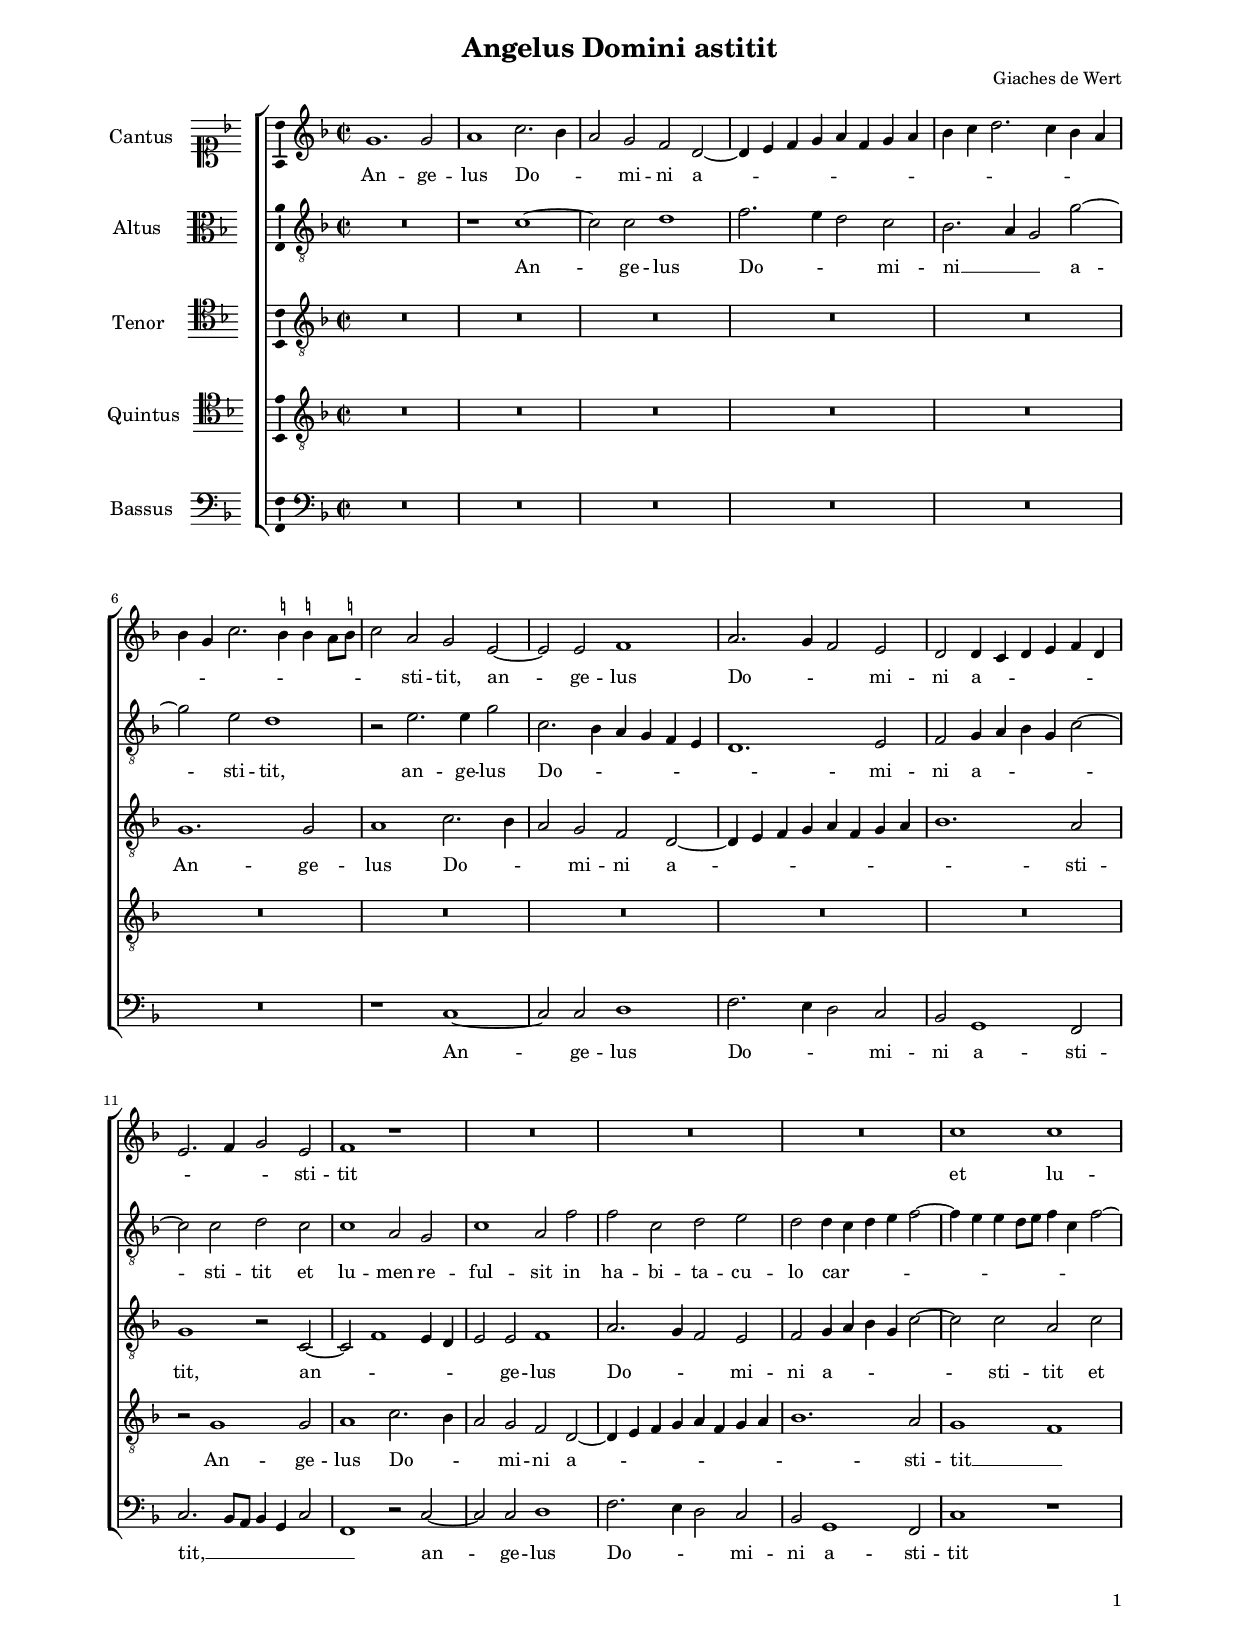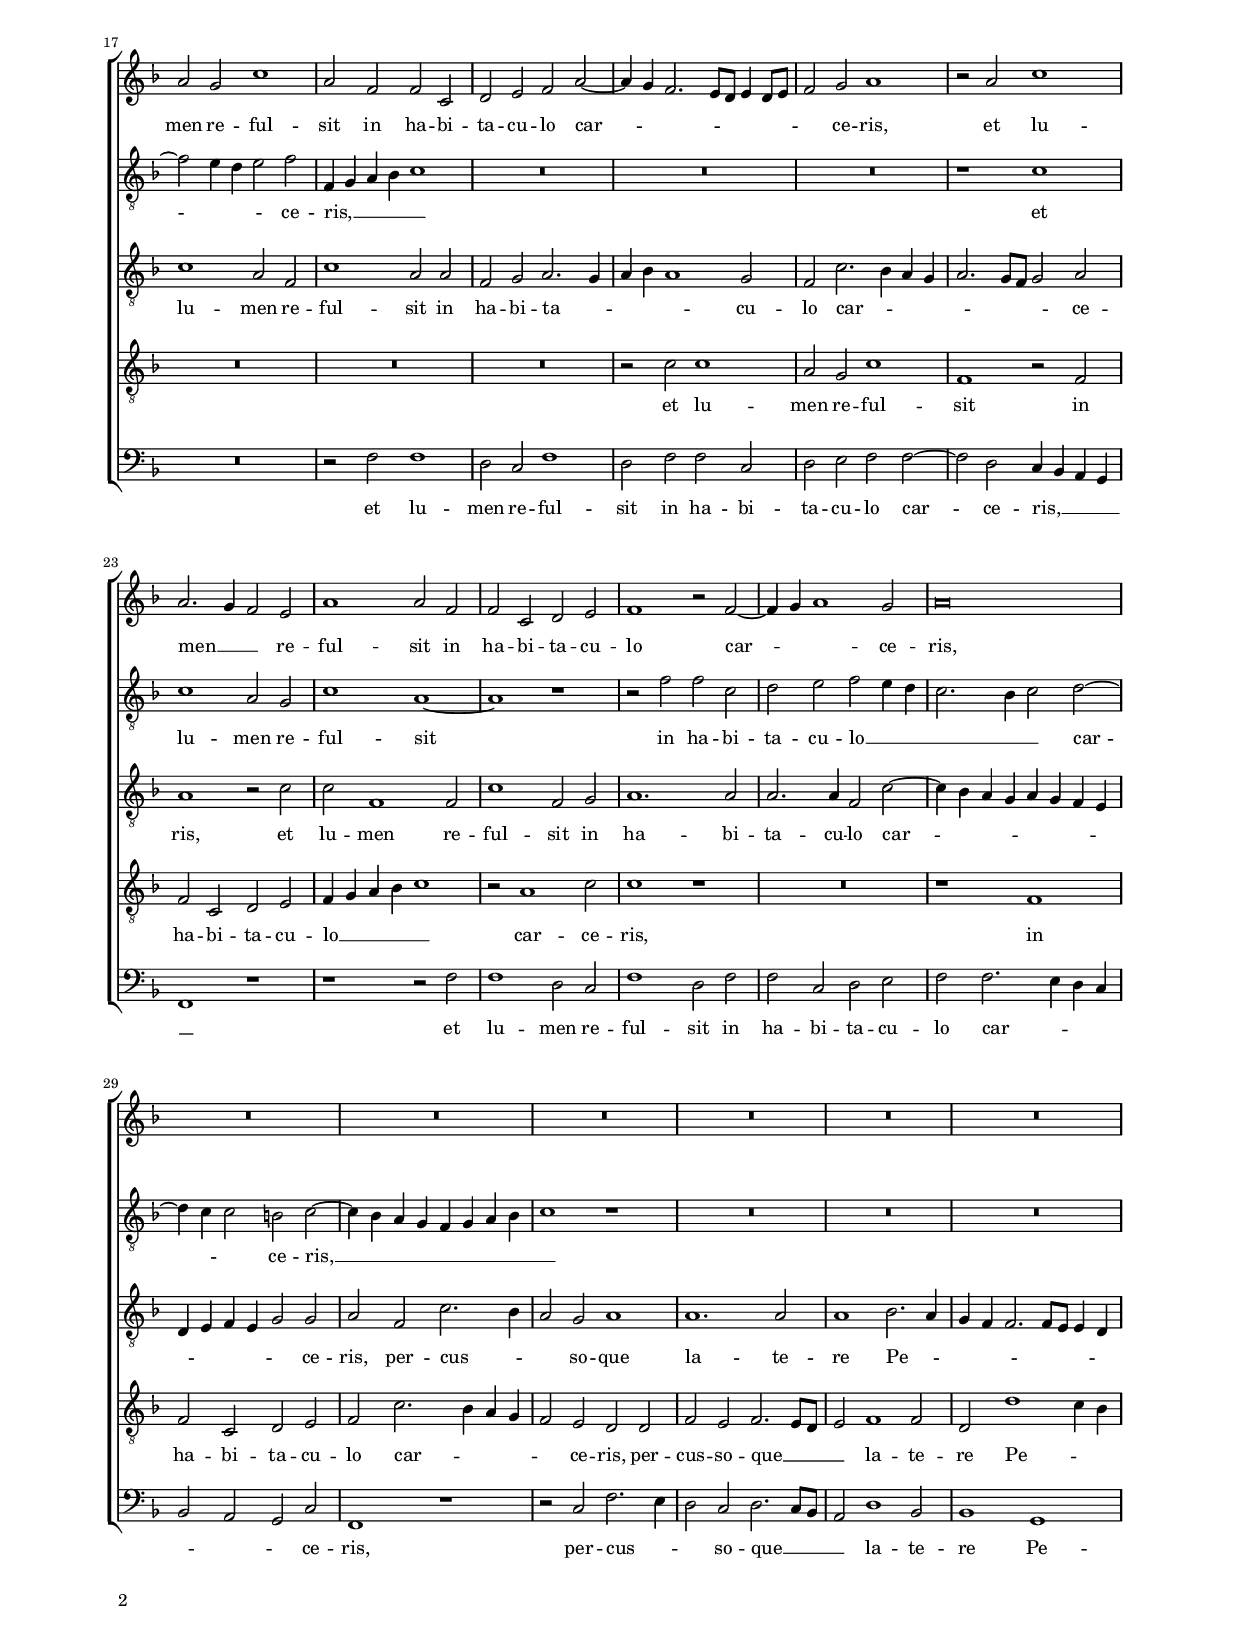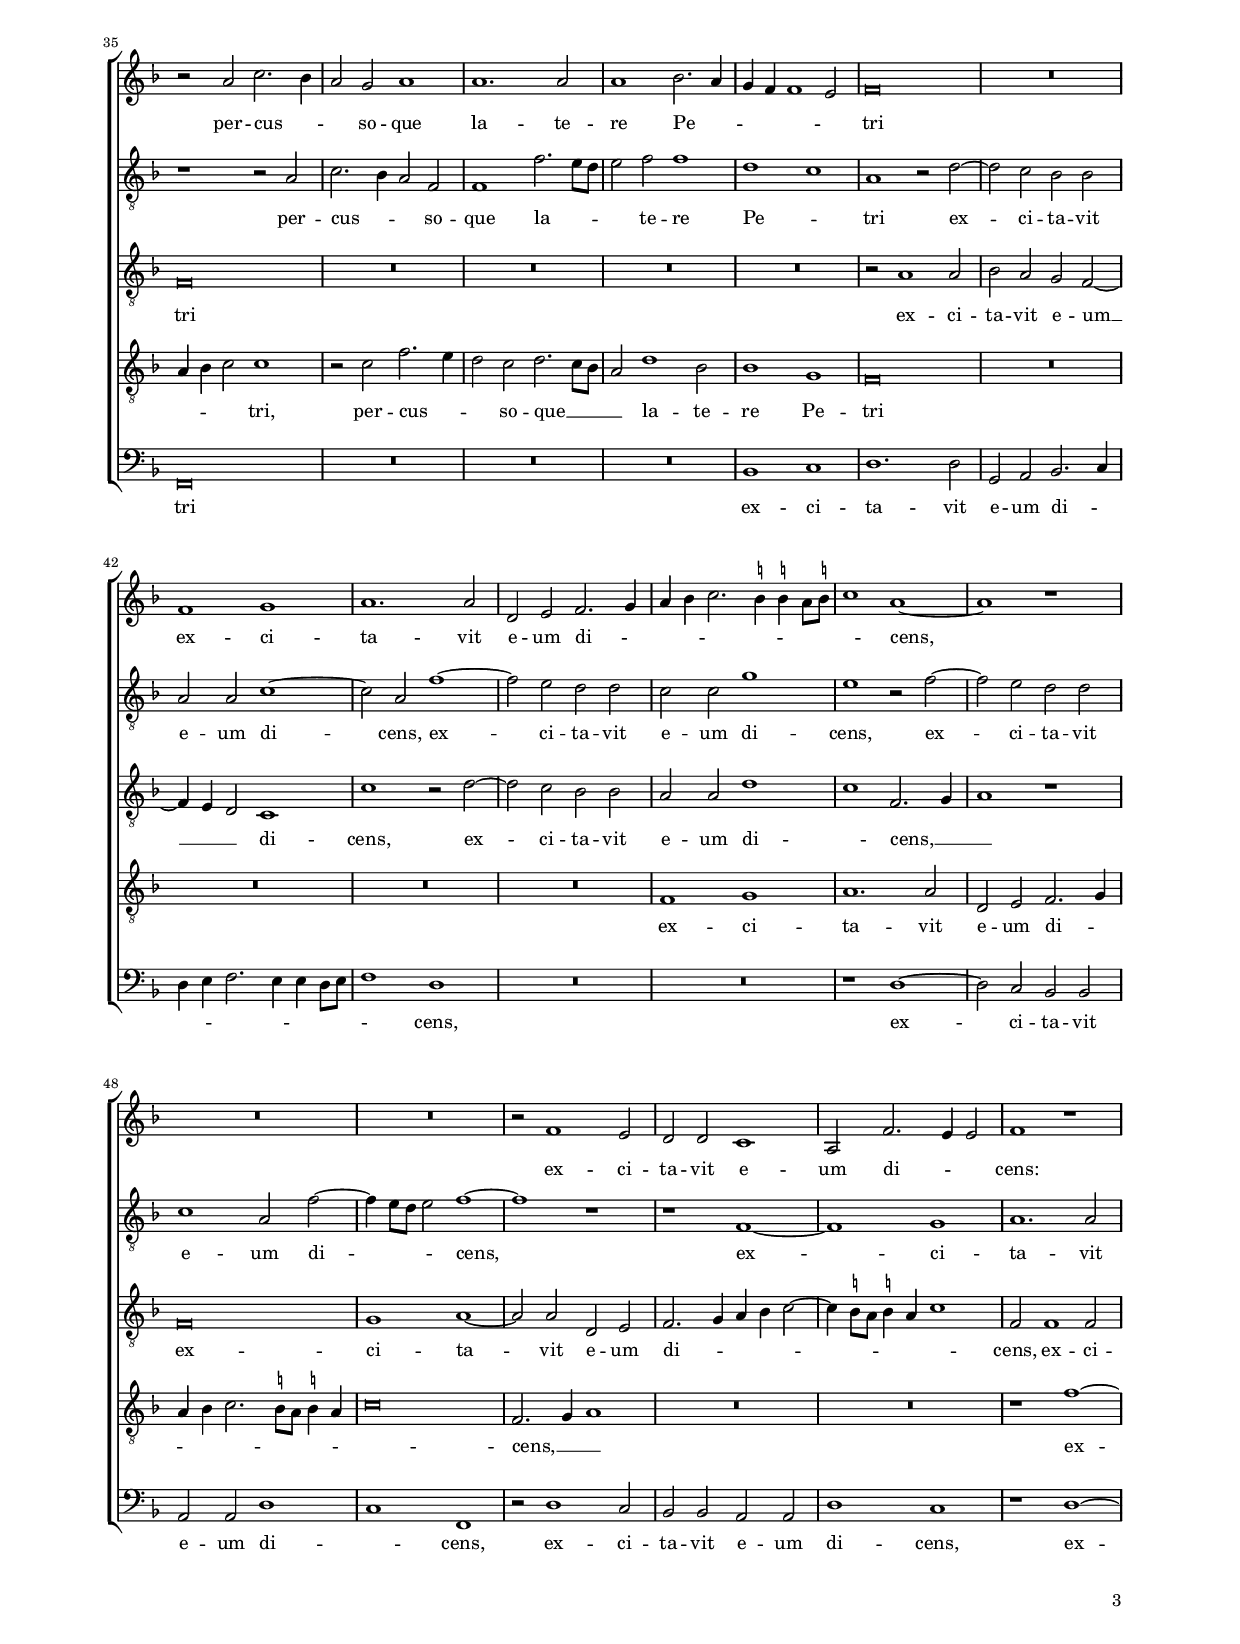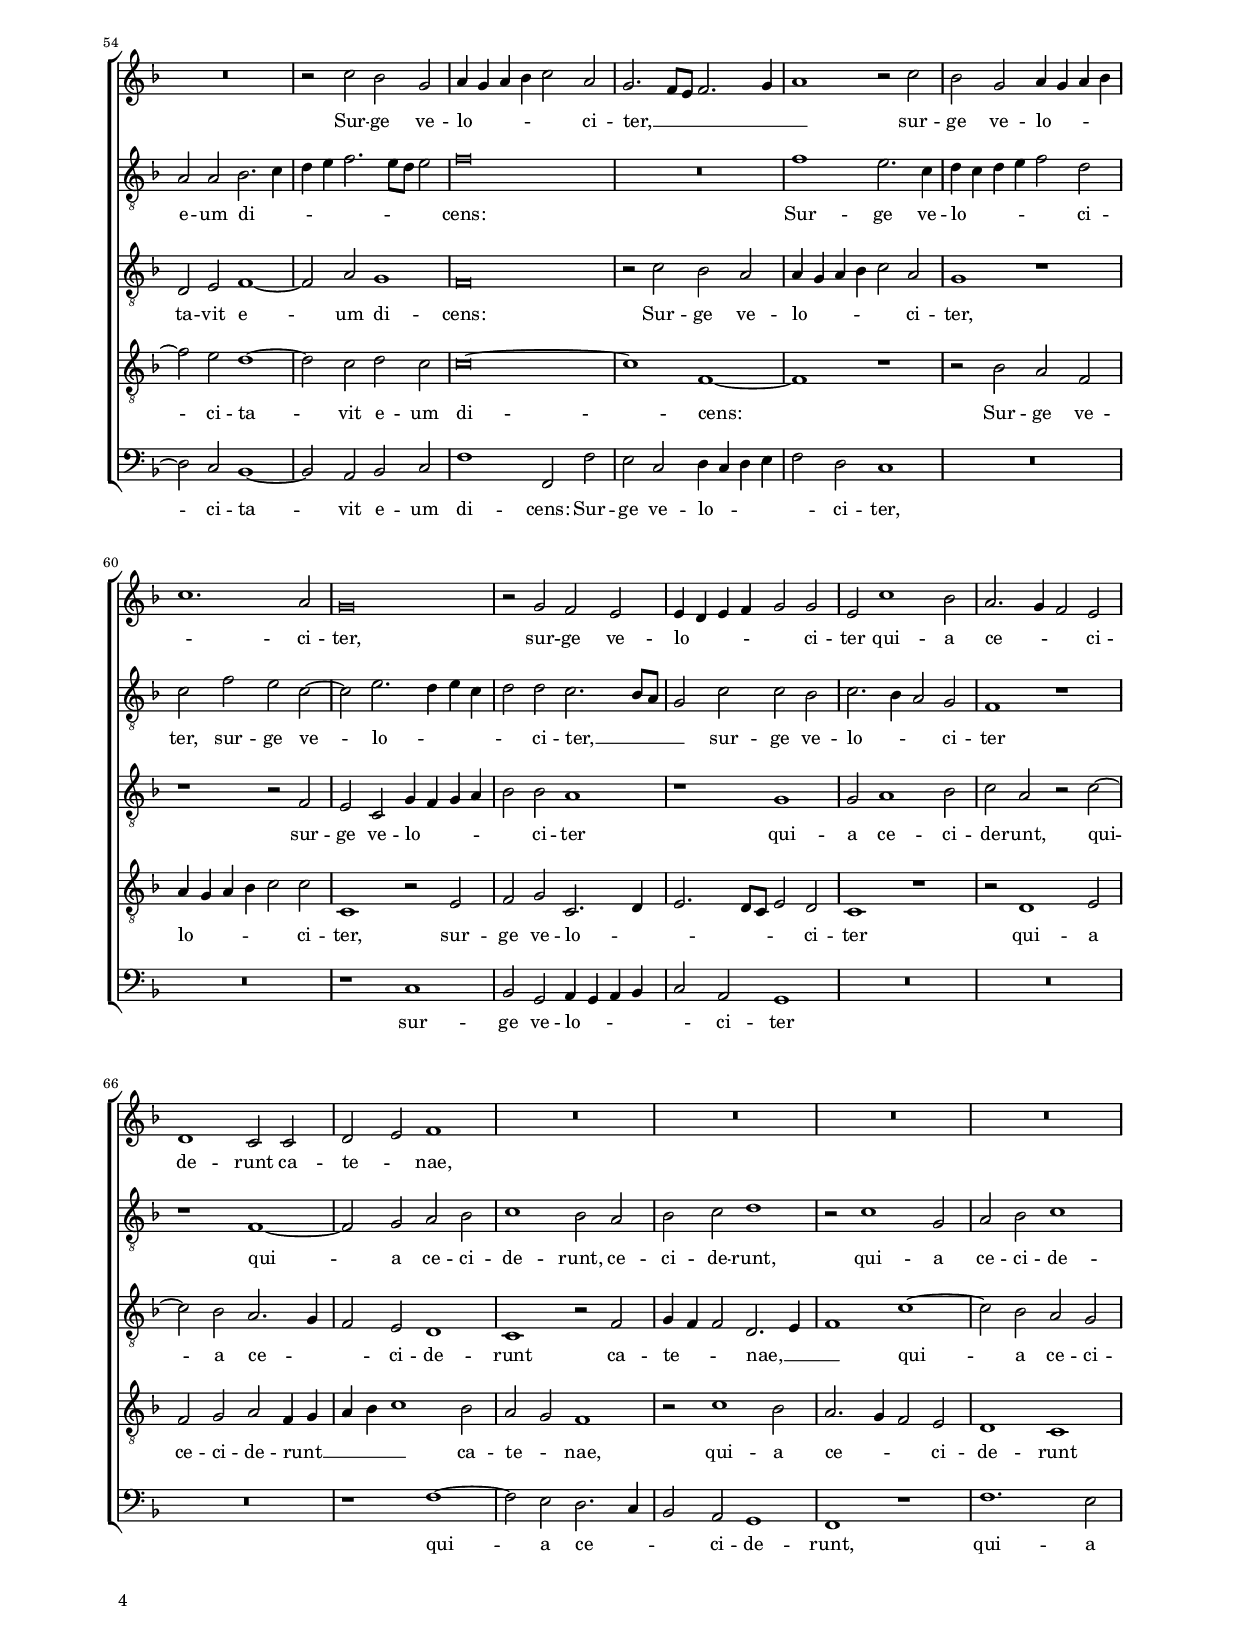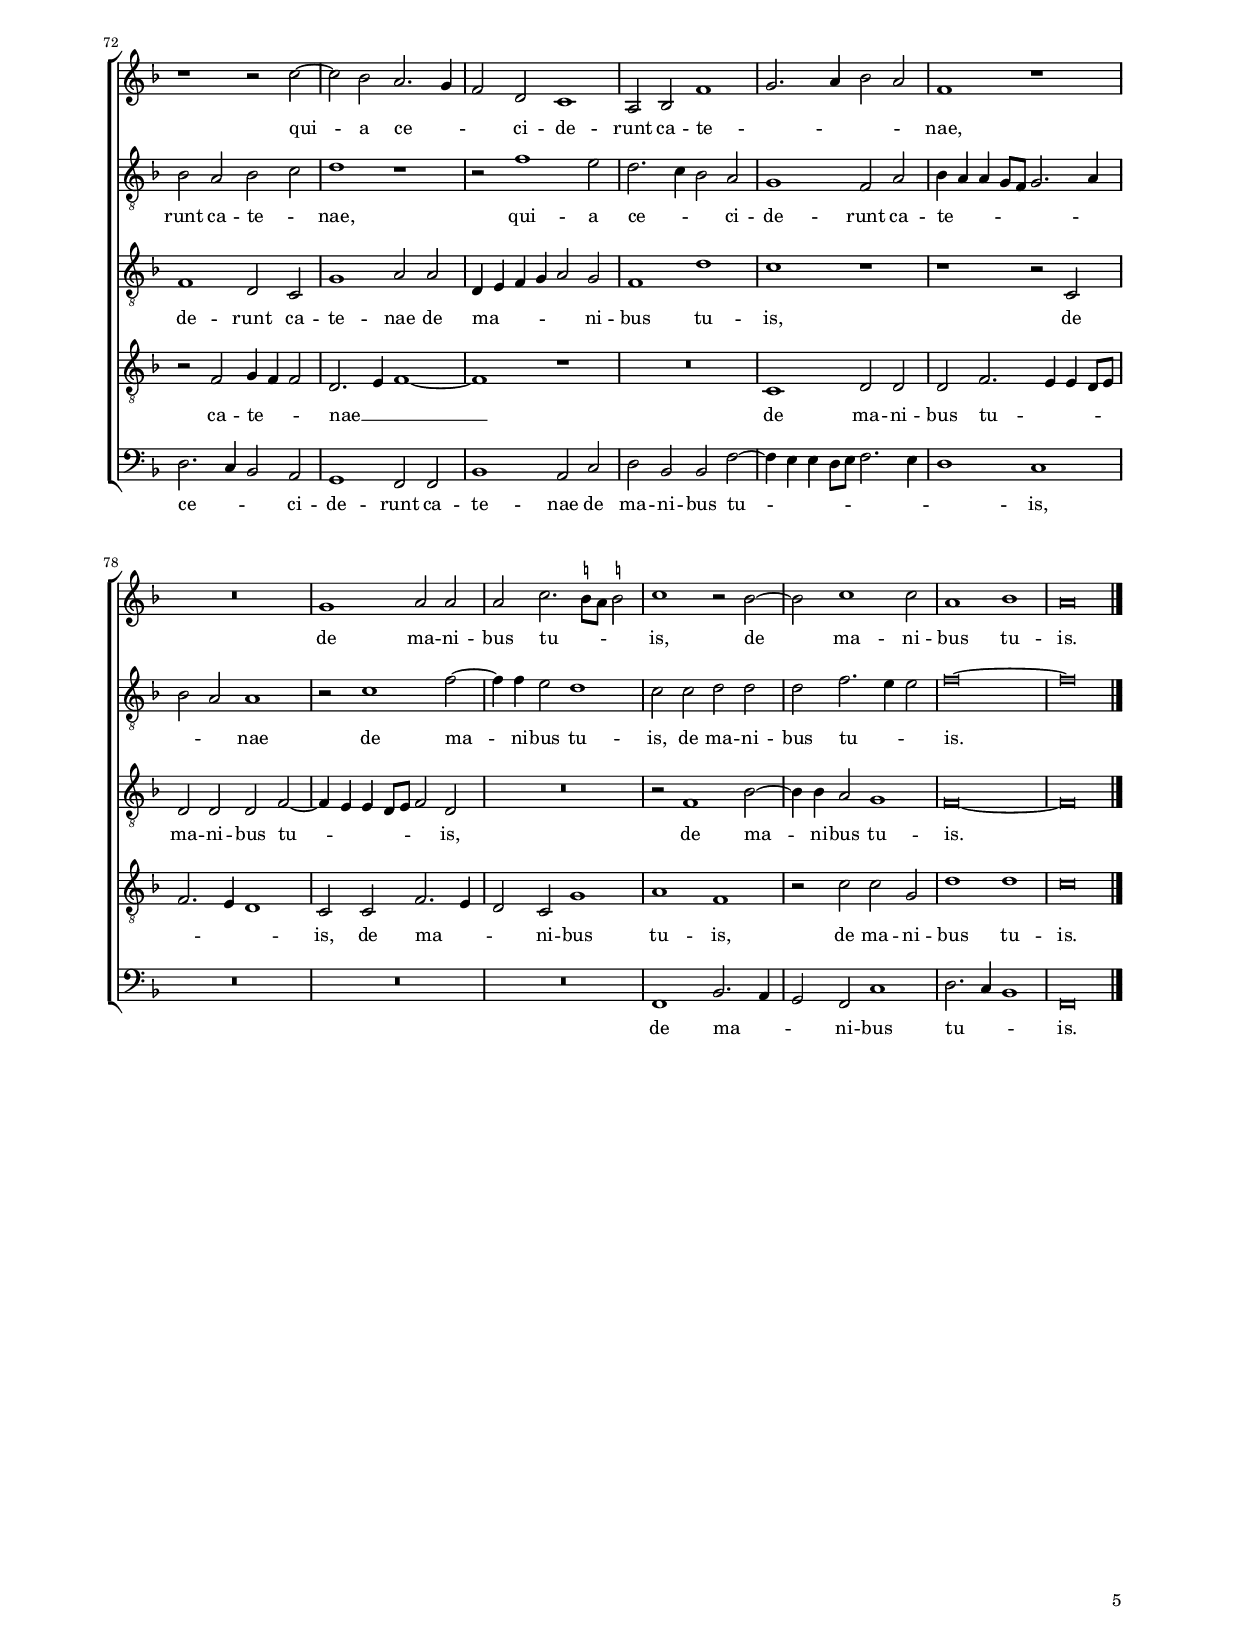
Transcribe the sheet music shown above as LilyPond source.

\header
{
  title="Angelus Domini astitit"
  composer="Giaches de Wert"
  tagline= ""
}

\version "2.24.1"
\include "deutsch.ly"
#(set-global-staff-size 15)
% #(set-default-paper-size "letter")
#(ly:set-option 'point-and-click #f)


\paper
	{
	top-margin = 1.8 \cm
	bottom-margin = 1.2 \cm
	left-margin = 2 \cm
	right-margin = 2 \cm
	ragged-bottom = ##f
	ragged-last-bottom = ##t
	print-page-number = ##f
	score-system-spacing = #'((basic-distance . 16) (minimum-distance . 14) (padding . 5) (strechability . 150))
	system-system-spacing = #'((basic-distance . 16) (minimum-distance . 14) (padding . 5) (strechability . 150))
	oddFooterMarkup=\markup   \fill-line { "" \fromproperty #'page:page-number-string }
	evenFooterMarkup=\markup  \fill-line { \fromproperty #'page:page-number-string "" }
	last-bottom-spacing = #'((basic-distance . 12) (minimum-distance . 7) (padding . 4))
%	systems-per-page = 3
%	min-systems-per-page = 3
	markup-system-spacing.basic-distance = #12
%	print-all-headers = ##t
%	print-first-page-number = ##t
%	first-page-number = 1
	}

	
global = {
	\key f \major
	\time 2/2 \set Score.measureLength = #(ly:make-moment 2/1)
	% \time 3/1 \once \override Score.TimeSignature.style = #'single-digit
        \skip 1*2*84 \bar "|."
	}

	ficta = { \once \set suggestAccidentals = ##t }

	forget = #(define-music-function (music) (ly:music?) #{
		\accidentalStyle forget
		$music
		\accidentalStyle default
		#})


incipitcantus = \markup { \score {
	{
	\set Staff.instrumentName = \markup { \fontsize #1 "Cantus" }
	\key f \major
	\clef soprano
	s4 \bar ""
	}
	\layout  {
	raggedright = ##t
	indent = 1.6 \cm
	line-width = 2.4\cm
	\context { \Staff \remove Time_signature_engraver }
	\override Staff.Clef.Y-extent = #'(0 . 0)
	}} \hspace #1 }

      
incipitaltus = \markup { \score {
	{
	\set Staff.instrumentName = \markup { \fontsize #1 "Altus" }
	\key f \major
	\clef alto
	s4 \bar ""
	}
	\layout  {
	raggedright = ##t
	indent = 1.6 \cm
	line-width = 2.4\cm
	\context { \Staff \remove Time_signature_engraver }
	\override Staff.Clef.Y-extent = #'(0 . 0)
	}} \hspace #1 }


incipittenor = \markup { \score {
	{
	\set Staff.instrumentName = \markup { \fontsize #1 "Tenor" }
	\key f \major
	\clef tenor
	s4 \bar ""
	}
	\layout  {
	raggedright = ##t
	indent = 1.6 \cm
	line-width = 2.4\cm
	\context { \Staff \remove Time_signature_engraver }
	\override Staff.Clef.Y-extent = #'(0 . 0)
	}} \hspace #1 }
      
      
incipitquintus = \markup { \score {
	{
	\set Staff.instrumentName = \markup { \fontsize #1 "Quintus" }
	\key f \major
	\clef tenor
	s4 \bar ""
	}
	\layout  {
	raggedright = ##t
	indent = 1.6 \cm
	line-width = 2.4\cm
	\context { \Staff \remove Time_signature_engraver }
	\override Staff.Clef.Y-extent = #'(0 . 0)
	}} \hspace #1 }
      
      
incipitbassus = \markup { \score {
	{
	\set Staff.instrumentName = \markup { \fontsize #1 "Bassus" }
	\key f \major
	\clef bass
	s4 \bar ""
	}
	\layout  {
	raggedright = ##t
	indent = 1.6 \cm
	line-width = 2.4\cm
	\context { \Staff \remove Time_signature_engraver }
	\override Staff.Clef.Y-extent = #'(0 . 0)
	}} \hspace #1 }


cantus =  \relative c''
	{
	g1. g2
	a1 c2. b4
	a2 g f d~
	d4 e f g a f g a
%5
	b4 c d2. c4 b a |
	b4 g c2. \ficta h4 \ficta h! \stemDown a8 \ficta h! \stemNeutral
	c2 a g e~
	e2 e f1 |
	a2. g4 f2 e
%10
	d2 d4 c d e f d |
	e2. f4 g2 e
	f1 r
	R\breve
	R\breve
%15
	R\breve |
	c'1 c
	a2 g c1
	a2 f f c
	d2 e f a~
%20
	a4 g f2. e8 d e4 d8 e |
	f2 g a1
	r2 a c1
	a2. g4 f2 e
	a1 a2 f
%25
	f2 c d e |
	f1 r2 f~
	f4 g a1 g2
	a\breve
	R\breve
%30
	R\breve |
	R\breve
	R\breve
	R\breve
	R\breve
%35
	r2 a c2. b4 |
	a2 g a1
	a1. a2
	a1 b2. a4
	g4 f f1 e2
%40
	f\breve |
	R\breve
	f1 g
	a1. a2
	d,2 e f2. g4
%45
	a4 b c2. \ficta h4 \ficta h! \stemDown a8 \ficta h! \stemNeutral |
	c1 a~
	a1 r
	R\breve
	R\breve
%50
	r2 f1 e2 |
	d2 d c1
	a2 f'2. e4 e2
	f1 r
	R\breve
%55
	r2 c' b g |
	a4 g a b c2 a
	g2. f8 e f2. g4
	a1 r2 c
	b2 g a4 g a b
%60
	c1. a2 |
	g\breve
	r2 g f e
	e4 d e f g2 g
	e2 c'1 b2
%65
	a2. g4 f2 e |
	d1 c2 c
	d2 e f1
	R\breve
	R\breve
%70
	R\breve |
	R\breve
	r1 r2 c'~
	c2 b a2. g4
	f2 d c1
%75
	a2 b f'1 |
	g2. a4 b2 a |
	f1 r
	R\breve
	g1 a2 a
%80
	a2 c2. \stemDown \ficta h8 a \stemNeutral \ficta h!2 |
	c1 r2 b~
	b2 c1 c2
	a1 b
	a\breve |
	}


altus =  \relative c'
	{
	R\breve
	r1 c~
	c2 c d1
	f2. e4 d2 c
%5
	b2. a4 g2 g'~ |
	g2 e d1
	r2 e2. e4 g2
	c,2. b4 a g f e
	d1. e2
%10
	f2 g4 a b g c2~ |
	c2 c d c
	c1 a2 g
	c1 a2 f'
	f2 c d e
%15
	d2 d4 c d e f2~ |
	f4 e e d8 e f4 c f2~
	f2 e4 d e2 f
	f,4 g a b c1
	R\breve
%20
	R\breve |
	R\breve
	r1 c
	c1 a2 g
	c1 a~
%25
	a1 r |
	r2 f' f c
	d2 e f e4 d
	c2. b4 c2 d~
	d4 c c2 h c~
%30
	c4 b a g f g a b |
	c1 r
	R\breve
	R\breve
	R\breve
%35
	r1 r2 a |
	c2. b4 a2 f
	f1 f'2. e8 d
	e2 f f1
	d1 c
%40
	a1 r2 d~ |
	d2 c b b
	a2 a c1~
	c2 a f'1~
	f2 e d d
%45
	c2 c g'1 |
	e1 r2 f~
	f2 e d d
	c1 a2 f'~
	f4 e8 d e2 f1~
%50
	f1 r |
	r1 f,~
	f1 g
	a1. a2
	a2 a b2. c4
%55
	d4 e f2. e8 d e2 |
	f\breve
	R\breve
	f1 e2. c4
	d4 c d e f2 d
%60
	c2 f e c~ |
	c2 e2. d4 e c
	d2 d c2. b8 a
	g2 c c b
	c2. b4 a2 g
%65
	f1 r |
	r1 f~
	f2 g a b
	c1 b2 a
	b2 c d1
%70
	r2 c1 g2 |
	a2 b c1
	b2 a b c
	d1 r
	r2 f1 e2
%75
	d2. c4 b2 a |
	g1 f2 a
	b4 a a g8 f g2. a4
	b2 a a1
	r2 c1 f2~
%80
	f4 f e2 d1 |
	c2 c d d
	d2 f2. e4 e2
	f\breve~
	f\breve |
	}


tenor =  \relative c'
	{
	R\breve
	R\breve
	R\breve
	R\breve
%5
	R\breve |
	g1. g2
	a1 c2. b4
	a2 g f d~
	d4 e f g a f g a
%10
	b1. a2 |
	g1 r2 c,~
	c2 f1 e4 d
	e2 e f1
	a2. g4 f2 e
%15
	f2 g4 a b g c2~ |
	c2 c a c
	c1 a2 f
	c'1 a2 a
	f2 g a2. g4
%20
	a4 b a1 g2 |
	f2 c'2. b4 a g
	a2. g8 f g2 a
	a1 r2 c
	c2 f,1 f2
%25
	c'1 f,2 g |
	a1. a2
	a2. a4 f2 c'~
	c4 b a g a g f e
	d4 e f e g2 g
%30
	a2 f c'2. b4 |
	a2 g a1
	a1. a2
	a1 b2. a4
	g4 f f2. f8 e e4 d
%35
	f\breve |
	R\breve
	R\breve
	R\breve
	R\breve
%40
	r2 a1 a2 |
	b2 a g f~
	f4 e d2 c1
	c'1 r2 d~
	d2 c b b
%45
	a2 a d1 |
	c1 f,2. g4
	a1 r
	f\breve
	g1 a~
%50
	a2 a d, e |
	f2. g4 a b c2~
	c4 \stemDown \ficta h8 a \stemNeutral \ficta h!4 a c1 % b8 a b4 a c1
	f,2 f1 f2
	d2 e f1~
%55
	f2 a g1 |
	f\breve
	r2 c' b a
	a4 g a b c2 a
	g1 r
%60
	r1 r2 f |
	e2 c g'4 f g a
	b2 b a1
	r1 g
	g2 a1 b2
%65
	c2 a r c~ |
	c2 b a2. g4
	f2 e d1
	c1 r2 f
	g4 f f2 d2. e4
%70
	f1 c'~ |
	c2 b a g
	f1 d2 c
	g'1 a2 a
	d,4 e f g a2 g
%75
	f1 d' |
	c1 r
	r1 r2 c,
	d2 d d f~
	f4 e e d8 e f2 d
%80
	R\breve |
	r2 f1 b2~
	b4 b a2 g1
	f\breve~
	f\breve |
	}


quintus  =  \relative c'
	{
	R\breve
	R\breve
	R\breve
	R\breve
%5
	R\breve |
	R\breve
	R\breve
	R\breve
	R\breve
%10
	R\breve |
	r2 g1 g2
	a1 c2. b4
	a2 g f d~
	d4 e f g a f g a
%15
	b1. a2 |
	g1 f
	R\breve
	R\breve
	R\breve
%20
	r2 c' c1 |
	a2 g c1
	f,1 r2 f
	f2 c d e
	f4 g a b c1
%25
	r2 a1 c2 |
	c1 r
	R\breve
	r1 f,
	f2 c d e
%30
	f2 c'2. b4 a g |
	f2 e d d
	f2 e f2. e8 d
	e2 f1 f2
	d2 d'1 c4 b
%35
	a4 b c2 c1 |
	r2 c f2. e4
	d2 c d2. c8 b
	a2 d1 b2
	b1 g
%40
	f\breve |
	R\breve
	R\breve
	R\breve
	R\breve
%45
	f1 g |
	a1. a2
	d,2 e f2. g4
	a4 b c2. \stemDown \ficta h8 a \stemNeutral \ficta h!4 a
	c\breve
%50
	f,2. g4 a1 |
	R\breve
	R\breve
	r1 f'~
	f2 e d1~
%55
	d2 c d c |
	c\breve~
	c1 f,~
	f1 r
	r2 b a f
%60
	a4 g a b c2 c |
	c,1 r2 e
	f2 g c,2. d4
	e2. d8 c e2 d
	c1 r
%65
	r2 d1 e2 |
	f2 g a f4 g
	a4 b c1 b2
	a2 g f1
	r2 c'1 b2
%70
	a2. g4 f2 e |
	d1 c
	r2 f g4 f f2
	d2. e4 f1~
	f1 r
%75
	R\breve |
	c1 d2 d
	d2 f2. e4 e d8 e
	f2. e4 d1
	c2 c f2. e4
%80
	d2 c g'1 |
	a1 f
	r2 c' c g
	d'1 d
	c\breve |
	}


bassus  =  \relative c
	{
	R\breve
	R\breve
	R\breve
	R\breve
%5
	R\breve |
	R\breve
	r1 c~
	c2 c d1
	f2. e4 d2 c
%10
	b2 g1 f2 |
	c'2. b8 a b4 g c2
	f,1 r2 c'~
	c2 c d1
	f2. e4 d2 c
%15
	b2 g1 f2 |
	c'1 r
	R\breve
	r2 f f1
	d2 c f1
%20
	d2 f f c |
	d2 e f f~
	f2 d c4 b a g
	f1 r
	r1 r2 f'
%25
	f1 d2 c |
	f1 d2 f
	f2 c d e
	f2 f2. e4 d c
	b2 a g c
%30
	f,1 r |
	r2 c' f2. e4
	d2 c d2. c8 b
	a2 d1 b2
	b1 g
%35
	f\breve |
	R\breve
	R\breve
	R\breve
	b1 c
%40
	d1. d2 |
	g,2 a b2. c4
	d4 e f2. e4 e d8 e
	f1 d
	R\breve
%45
	R\breve |
	r1 d~
	d2 c b b
	a2 a d1
	c1 f,
%50
	r2 d'1 c2 |
	b2 b a a
	d1 c
	r1 d~
	d2 c b1~
%55
	b2 a b c |
	f1 f,2 f'
	e2 c d4 c d e
	f2 d c1
	R\breve
%60
	R\breve |
	r1 c
	b2 g a4 g a b
	c2 a g1
	R\breve
%65
	R\breve |
	R\breve
	r1 f'~
	f2 e d2. c4
	b2 a g1
%70
	f1 r |
	f'1. e2
	d2. c4 b2 a
	g1 f2 f
	b1 a2 c
%75
	d2 b b f'~ |
	f4 e e d8 e f2. e4
	d1 c
	R\breve
	R\breve
%80
	R\breve |
	f,1 b2. a4
	g2 f c'1
	d2. c4 b1
	f\breve |
	}


lyricscantus = \lyricmode {
	An -- ge -- lus Do -- _ _ mi -- ni a -- _ _ _ _ _ _ _ _ _ _ _ _ _ _ _ _ _ _ _ _ _ sti -- tit,
	an -- ge -- lus Do -- _ _ mi -- ni a -- _ _ _ _ _ _ _ _ sti -- tit
	et lu -- men re -- ful -- sit in ha -- bi -- ta -- cu -- lo car -- _ _ _ _ _ _ _ _ ce -- ris,
	et lu -- men __ _ _ re -- ful -- sit in ha -- bi -- ta -- cu -- lo car -- _ _ ce -- ris,
	per -- cus -- _ _ so -- que la -- te -- re Pe -- _ _ _ _ _ tri
	ex -- ci -- ta -- vit e -- um di -- _ _ _ _ _ _ _ _ _ cens,
	ex -- ci -- ta -- vit e -- um di -- _ _ cens:
	Sur -- ge ve -- lo -- _ _ _ _ ci -- ter, __ _ _ _ _ _
	sur -- ge ve -- lo -- _ _ _ _ ci -- ter,
	sur -- ge ve -- lo -- _ _ _ _ ci -- ter
	qui -- a ce -- _ _ ci -- de -- runt ca -- te -- _ nae,
	qui -- a ce -- _ _ ci -- de -- runt ca -- te -- _ _ _ _ nae,
	de ma -- ni -- bus tu -- _ _ _ is,
	de ma -- ni -- bus tu -- is.
	}


lyricsaltus = \lyricmode {
	An -- ge -- lus Do -- _ _ mi -- ni __ _ _ a -- sti -- tit,
	an -- ge -- lus Do -- _ _ _ _ _ _ mi -- ni a -- _ _ _ _ sti -- tit
	et lu -- men re -- ful -- sit in ha -- bi -- ta -- cu -- lo car -- _ _ _ _ _ _ _ _ _ _ _ _ _ _ ce -- ris, __ _ _ _ _
	et lu -- men re -- ful -- sit in ha -- bi -- ta -- cu -- lo __ _ _ _ _ _ car -- _ _ ce -- ris, __ _ _ _ _ _ _ _ _
	per -- cus -- _ _ so -- que la -- _ _ _ te -- re Pe -- _ tri
	ex -- ci -- ta -- vit e -- um di -- cens,
	ex -- ci -- ta -- vit e -- um di -- cens,
	ex -- ci -- ta -- vit e -- um di -- _ _ _ cens,
	ex -- ci -- ta -- vit e -- um di -- _ _ _ _ _ _ _ cens:
	Sur -- ge ve -- lo -- _ _ _ _ ci -- ter,
	sur -- ge ve -- lo -- _ _ _ _ ci -- ter, __ _ _ _
	sur -- ge ve -- lo -- _ _ ci -- ter
	qui -- a ce -- ci -- de -- runt,
	ce -- ci -- de -- runt,
	qui -- a ce -- ci -- de -- runt ca -- te -- _ nae,
	qui -- a ce -- _ _ ci -- de -- runt ca -- te -- _ _ _ _ _ _ _ _ nae
	de ma -- ni -- bus tu -- is,
	de ma -- ni -- bus tu -- _ _ is.
	}


lyricstenor = \lyricmode {
	An -- ge -- lus Do -- _ _ mi -- ni a -- _ _ _ _ _ _ _ _ sti -- tit,
	an -- _ _ _ _ ge -- lus Do -- _ _ mi -- ni a -- _ _ _ _ sti -- tit
	et lu -- men re -- ful -- sit in ha -- bi -- ta -- _ _ _ _ cu -- lo car -- _ _ _ _ _ _ _ ce -- ris,
	et lu -- men re -- ful -- sit in ha -- bi -- ta -- cu -- lo car -- _ _ _ _ _ _ _ _ _ _ _ _ ce -- ris,
	per -- cus -- _ _ so -- que la -- te -- re Pe -- _ _ _ _ _ _ _ _ tri
	ex -- ci -- ta -- vit e -- um __ _ _ di -- cens,
	ex -- ci -- ta -- vit e -- um di -- _ cens, __ _ _ 
	ex -- ci -- ta -- vit e -- um di -- _ _ _ _ _ _ _ _ _ cens,
	ex -- ci -- ta -- vit e -- um di -- cens:
	Sur -- ge ve -- lo -- _ _ _ _ ci -- ter,
	sur -- ge ve -- lo -- _ _ _ _ ci -- ter
	qui -- a ce -- ci -- de -- runt,
	qui -- a ce -- _ _ ci -- de -- runt ca -- te -- _ _ nae, __ _ _
	qui -- a ce -- ci -- de -- runt ca -- te -- nae
	de ma -- _ _ _ _ ni -- bus tu -- is,
	de ma -- ni -- bus tu -- _ _ _ _ _ is,
	de ma -- ni -- bus tu -- is.
	}


lyricsquintus = \lyricmode {
	An -- ge -- lus Do -- _ _ mi -- ni a -- _ _ _ _ _ _ _ _ sti -- tit __ _
	et lu -- men re -- ful -- sit in ha -- bi -- ta -- cu -- lo __ _ _ _ _ car -- ce -- ris,
	in ha -- bi -- ta -- cu -- lo car -- _ _ _ _ ce -- ris,
	per -- cus -- so -- que __ _ _ _ la -- te -- re Pe -- _ _ _ _ _ tri,
	per -- cus -- _ _ so -- que __ _ _ _ la -- te -- re Pe -- tri
	ex -- ci -- ta -- vit e -- um di -- _ _ _ _ _ _ _ _ _ cens, __ _ _
	ex -- ci -- ta -- vit e -- um di -- cens:
	Sur -- ge ve -- lo -- _ _ _ _ ci -- ter,
	sur -- ge ve -- lo -- _ _ _ _ _ ci -- ter
	qui -- a ce -- ci -- de -- runt __ _ _ _ _ ca -- te -- _ nae,
	qui -- a ce -- _ _ ci -- de -- runt ca -- te -- _ _ nae __ _ _
	de ma -- ni -- bus tu -- _ _ _ _ _ _ _ is,
	de ma -- _ _ ni -- bus tu -- is,
	de ma -- ni -- bus tu -- is.
	}


lyricsbassus = \lyricmode {
	An -- ge -- lus Do -- _ _ mi -- ni a -- sti -- tit, __ _ _ _ _ _ _
	an -- ge -- lus Do -- _ _ mi -- ni a -- sti -- tit
	et lu -- men re -- ful -- sit in ha -- bi -- ta -- cu -- lo car -- ce -- ris, __ _ _ _ _
	et lu -- men re -- ful -- sit in ha -- bi -- ta -- cu -- lo car -- _ _ _ _ _ _ ce -- ris,
	per -- cus -- _ _ so -- que __ _ _ _ la -- te -- re Pe -- tri
	ex -- ci -- ta -- vit e -- um di -- _ _ _ _ _ _ _ _ _ cens,
	ex -- ci -- ta -- vit e -- um di -- _ cens,
	ex -- ci -- ta -- vit e -- um di -- cens,
	ex -- ci -- ta -- vit e -- um di -- cens:
	Sur -- ge ve -- lo -- _ _ _ _ ci -- ter,
	sur -- ge ve -- lo -- _ _ _ _ ci -- ter
	qui -- a ce -- _ _ ci -- de -- runt,
	qui -- a ce -- _ _ ci -- de -- runt ca -- te -- nae
	de ma -- ni -- bus tu -- _ _ _ _ _ _ _ is,
	de ma -- _ _ ni -- bus tu -- _ _ is.
	}


\score
{  
    \transpose c c {
	\new ChoirStaff \with { \override StaffGrouper.staff-staff-spacing.basic-distance = #12 }
	<<

	\new Staff << \global
	\new Voice="v1" {
		\set Staff.instrumentName=\incipitcantus
%		\set Staff.instrumentName= "S"
		\set Staff.midiInstrument = "reed organ"
		\clef violin
		\cantus }
	\new Lyrics \lyricsto "v1" {\lyricscantus }
	>>


	\new Staff << \global
	\new Voice="v2" {
		\set Staff.instrumentName=\incipitaltus
%		\set Staff.instrumentName= "A"
		\set Staff.midiInstrument = "reed organ"
		\clef "G_8" % violin
		\altus}
	\new Lyrics \lyricsto "v2" {\lyricsaltus }
	>>


	\new Staff << \global
	\new Voice="v3" {
		\set Staff.instrumentName=\incipittenor
%		\set Staff.instrumentName= "T"
		\set Staff.midiInstrument = "reed organ"
		\clef "G_8"
		\tenor }
	\new Lyrics \lyricsto "v3" {\lyricstenor }
	>>


	\new Staff << \global
	\new Voice="v5" {
		\set Staff.instrumentName=\incipitquintus
%		\set Staff.instrumentName= "Q"
		\set Staff.midiInstrument = "reed organ"
		\clef "G_8"
		\quintus}
	\new Lyrics \lyricsto "v5" {\lyricsquintus }
	>>


	\new Staff << \global
	\new Voice="v4" {
		\set Staff.instrumentName=\incipitbassus
%		\set Staff.instrumentName= "B"
		\set Staff.midiInstrument = "reed organ"
		\clef bass 
		\bassus }
	\new Lyrics \lyricsto "v4" {\lyricsbassus}
	>>

	>>
	} % transpose

	\layout
	{
	indent = 2.5\cm
	\context { \Lyrics \override VerticalAxisGroup.nonstaff-relatedstaff-spacing.padding = #1.4 }
%	\context { \Lyrics \override LyricText.font-size = #1 }
	\context { \Staff \override TimeSignature.break-visibility = #end-of-line-invisible }
	\context { \Staff \consists "Ambitus_engraver" }
	\context { \Score \override BarNumber.padding = #2 }
	\context { \Voice \override NoteHead.style = #'baroque }
	}

\midi
	{
    	\tempo 2 = 90
	}

}


% EOF
